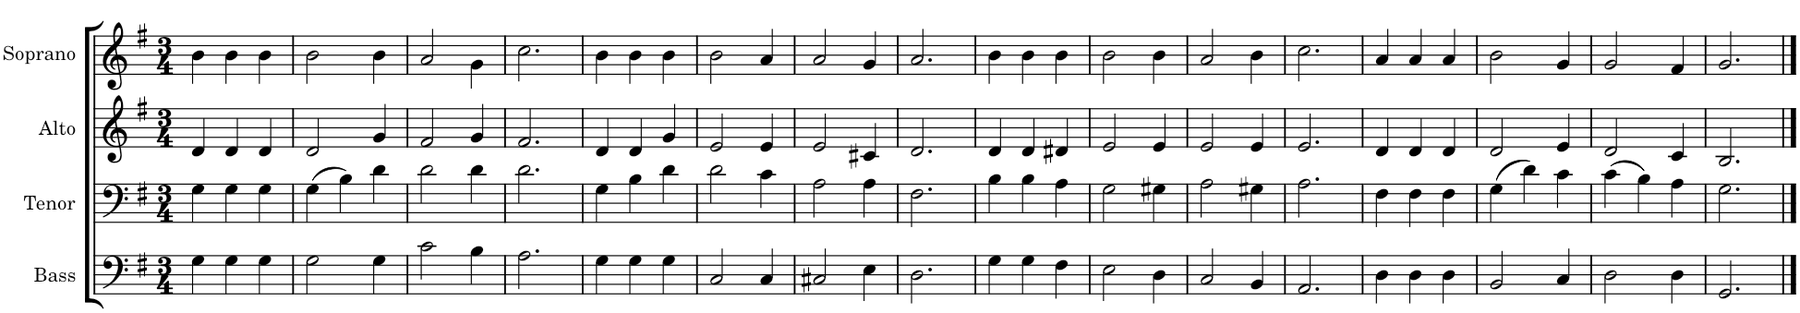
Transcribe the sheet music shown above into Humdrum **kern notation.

**kern	**kern	**kern	**kern
*part4	*part3	*part2	*part1
*staff4	*staff3	*staff2	*staff1
*I"Bass	*I"Tenor	*I"Alto	*I"Soprano
*I'B.	*I'T.	*I'A.	*I'S.
*clefF4	*clefF4	*clefG2	*clefG2
*k[f#]	*k[f#]	*k[f#]	*k[f#]
*M3/4	*M3/4	*M3/4	*M3/4
=1	=1	=1	=1
4G\	4G\	4d/	4b\
4G\	4G\	4d/	4b\
4G\	4G\	4d/	4b\
=2	=2	=2	=2
2G\	(4G\	2d/	2b\
.	4B\)	.	.
4G\	4d\	4g/	4b\
=3	=3	=3	=3
2c\	2d\	2f#/	2a/
4B\	4d\	4g/	4g\
=4	=4	=4	=4
2.A\	2.d\	2.f#/	2.cc\
=5	=5	=5	=5
4G\	4G\	4d/	4b\
4G\	4B\	4d/	4b\
4G\	4d\	4g/	4b\
=6	=6	=6	=6
2C/	2d\	2e/	2b\
4C/	4c\	4e/	4a/
=7	=7	=7	=7
2C#X/	2A\	2e/	2a/
4E\	4A\	4c#X/	4g/
=8	=8	=8	=8
2.D\	2.F#\	2.d/	2.a/
=9	=9	=9	=9
4G\	4B\	4d/	4b\
4G\	4B\	4d/	4b\
4F#\	4A\	4d#X/	4b\
=10	=10	=10	=10
2E\	2G\	2e/	2b\
4D\	4G#X\	4e/	4b\
=11	=11	=11	=11
2C/	2A\	2e/	2a/
4BB/	4G#X\	4e/	4b\
=12	=12	=12	=12
2.AA/	2.A\	2.e/	2.cc\
=13	=13	=13	=13
4D\	4F#\	4d/	4a/
4D\	4F#\	4d/	4a/
4D\	4F#\	4d/	4a/
=14	=14	=14	=14
2BB/	(4G\	2d/	2b\
.	4d\)	.	.
4C/	4c\	4e/	4g/
=15	=15	=15	=15
2D\	(4c\	2d/	2g/
.	4B\)	.	.
4D\	4A\	4c/	4f#/
=16	=16	=16	=16
2.GG/	2.G\	2.B/	2.g/
==	==	==	==
*-	*-	*-	*-
